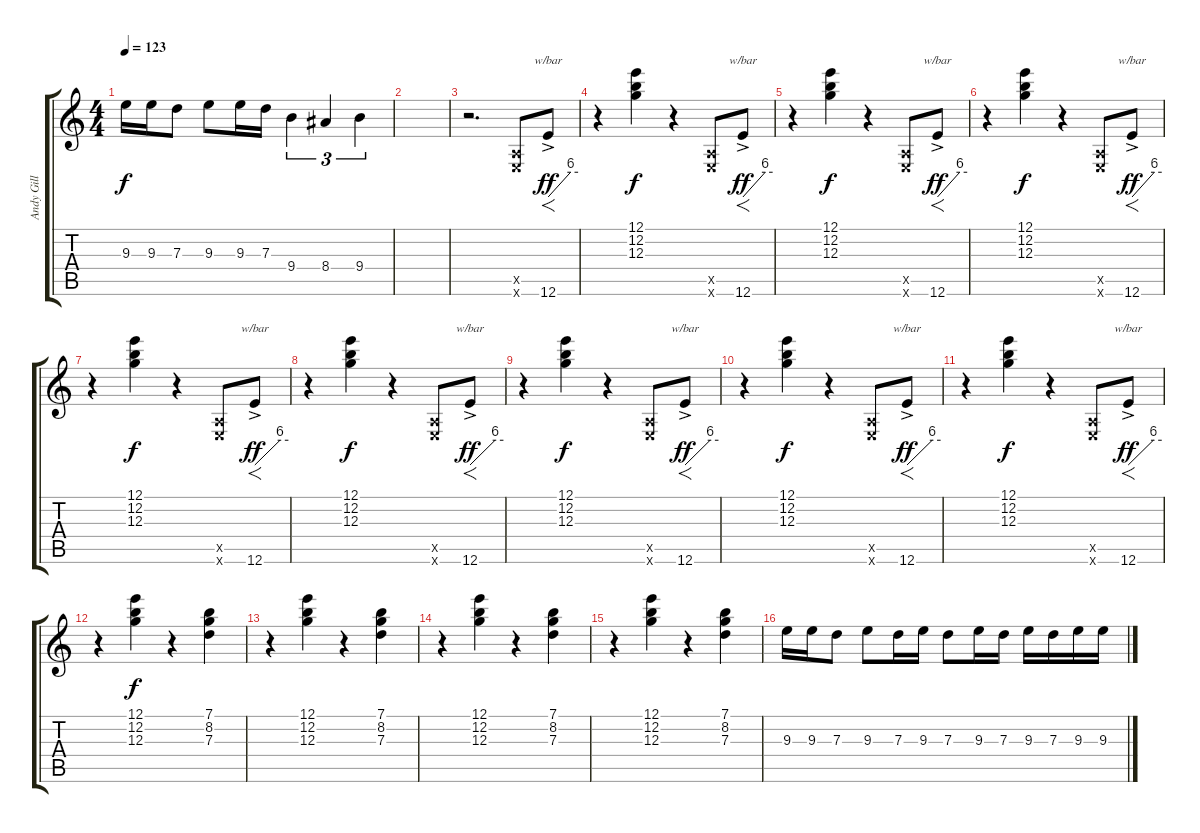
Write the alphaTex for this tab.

\track ("Andy Gill" "Andy Gill") {instrument electricguitarclean}
\staff {score tabs}
\tuning (E4 B3 G3 D3 A2 E2) {hide}
\ts (4 4)
\tempo 123
\clef g2
\ks c
9.3.16{dy f} 9.3.16 7.3.8 9.3.8 9.3.16 7.3.16 9.4.4{tu (3 2)} 8.4.4{tu (3 2)} 9.4.4{tu (3 2)} |
|
r.2{d} (0.5{x} 0.6{x}).8 12.6{ac}.8{f tbe (custom default 0 0 45 24 60 24) dy ff} |
r.4 (12.1 12.2 12.3).4{dy f} r.4 (0.5{x} 0.6{x}).8 12.6{ac}.8{f tbe (custom default 0 0 45 24 60 24) dy ff} |
r.4 (12.1 12.2 12.3).4{dy f} r.4 (0.5{x} 0.6{x}).8 12.6{ac}.8{f tbe (custom default 0 0 45 24 60 24) dy ff} |
r.4 (12.1 12.2 12.3).4{dy f} r.4 (0.5{x} 0.6{x}).8 12.6{ac}.8{f tbe (custom default 0 0 45 24 60 24) dy ff} |
r.4 (12.1 12.2 12.3).4{dy f} r.4 (0.5{x} 0.6{x}).8 12.6{ac}.8{f tbe (custom default 0 0 45 24 60 24) dy ff} |
r.4 (12.1 12.2 12.3).4{dy f} r.4 (0.5{x} 0.6{x}).8 12.6{ac}.8{f tbe (custom default 0 0 45 24 60 24) dy ff} |
r.4 (12.1 12.2 12.3).4{dy f} r.4 (0.5{x} 0.6{x}).8 12.6{ac}.8{f tbe (custom default 0 0 45 24 60 24) dy ff} |
r.4 (12.1 12.2 12.3).4{dy f} r.4 (0.5{x} 0.6{x}).8 12.6{ac}.8{f tbe (custom default 0 0 45 24 60 24) dy ff} |
r.4 (12.1 12.2 12.3).4{dy f} r.4 (0.5{x} 0.6{x}).8 12.6{ac}.8{f tbe (custom default 0 0 45 24 60 24) dy ff} |
r.4 (12.1 12.2 12.3).4{dy f} r.4 (7.1 8.2 7.3).4 |
r.4 (12.1 12.2 12.3).4 r.4 (7.1 8.2 7.3).4 |
r.4 (12.1 12.2 12.3).4 r.4 (7.1 8.2 7.3).4 |
r.4 (12.1 12.2 12.3).4 r.4 (7.1 8.2 7.3).4 |
9.3.16 9.3.16 7.3.8 9.3.8 7.3.16 9.3.16 7.3.8 9.3.16 7.3.16 9.3.16 7.3.16 9.3.16 9.3.16
